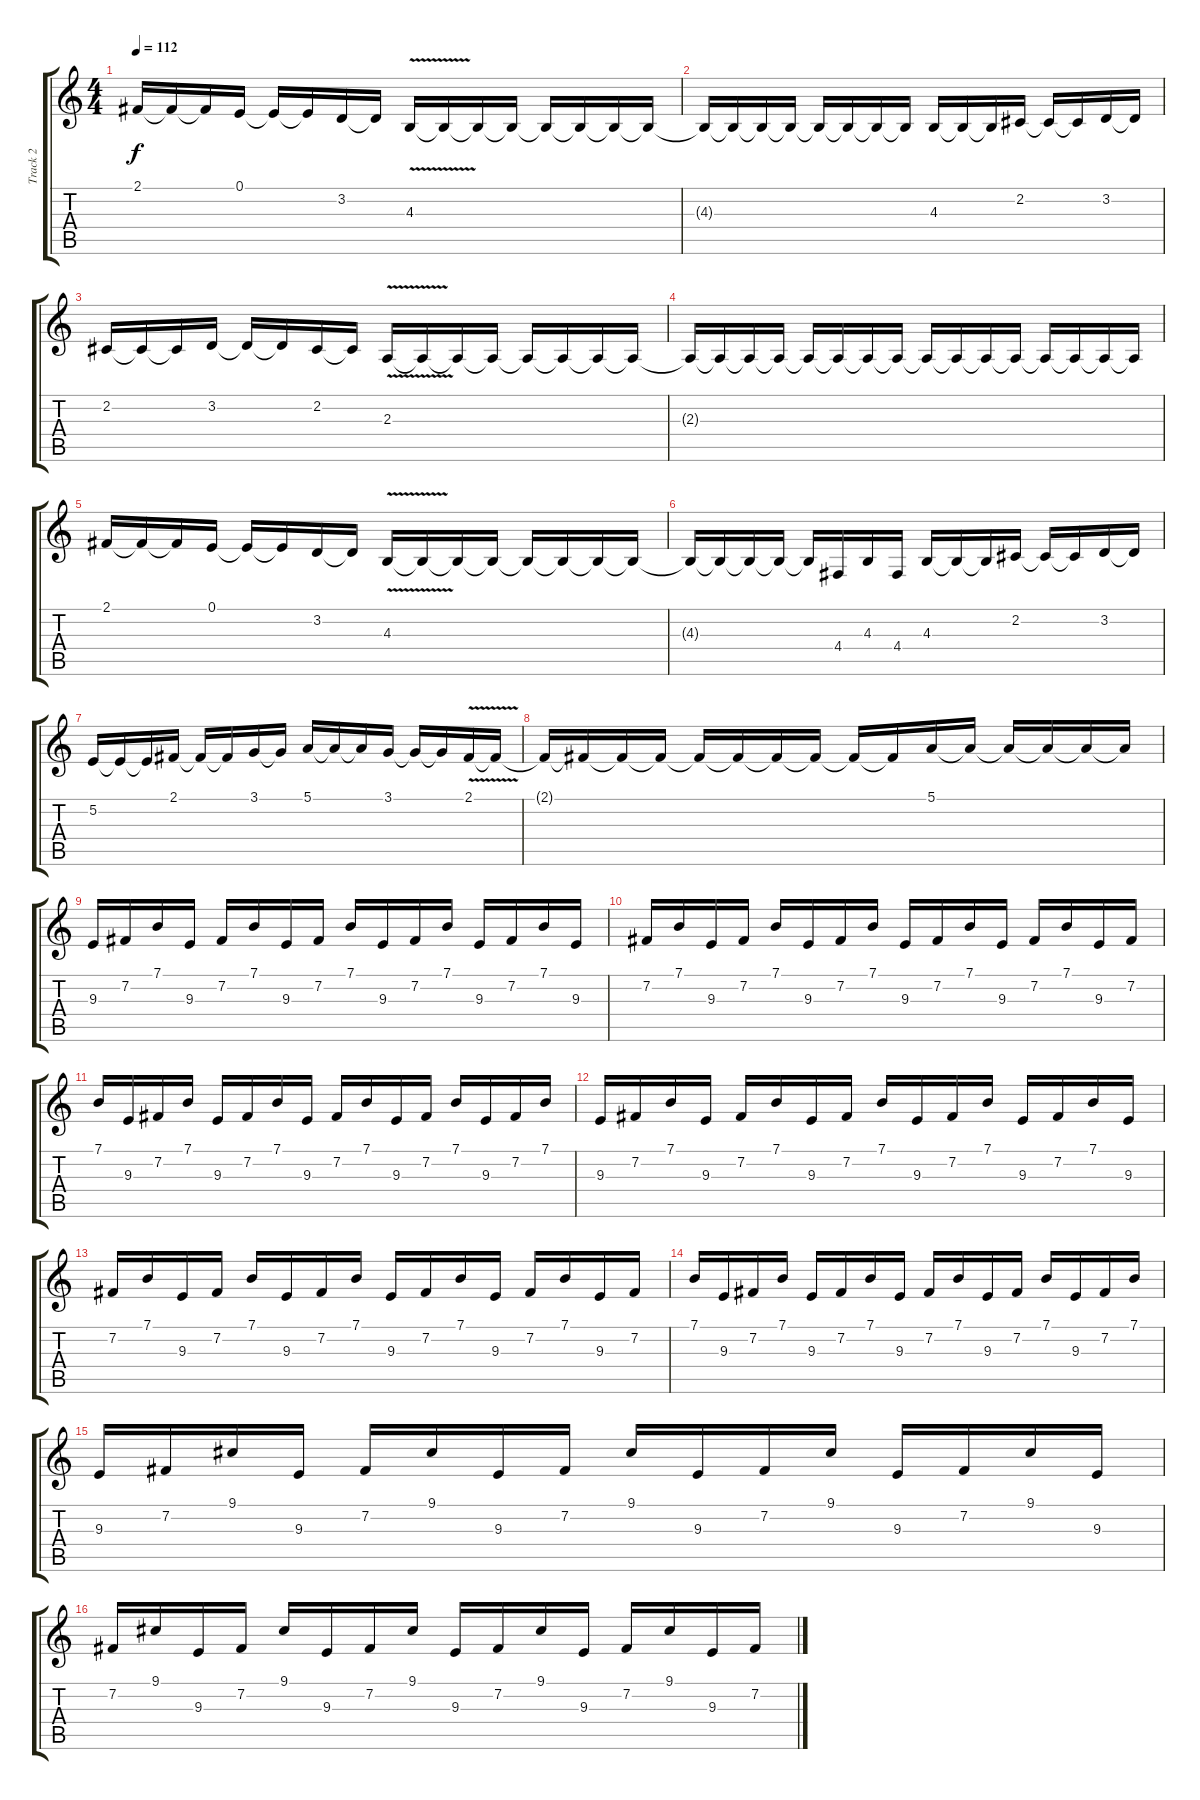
\track ("Track 2" "Track 2") {instrument lead5charang}
\staff {score tabs}
\tuning (E4 B3 G3 D3 A2 E2) {hide}
\ts (4 4)
\tempo 112
\clef g2
\ks c
2.1.16{dy f} 2.1{t}.16 2.1{t}.16 0.1.16 0.1{t}.16 0.1{t}.16 3.2.16 3.2{t}.16 4.3{v}.16 4.3{t}.16 4.3{t}.16 4.3{t}.16 4.3{t}.16 4.3{t}.16 4.3{t}.16 4.3{t}.16 |
4.3{t}.16 4.3{t}.16 4.3{t}.16 4.3{t}.16 4.3{t}.16 4.3{t}.16 4.3{t}.16 4.3{t}.16 4.3.16 4.3{t}.16 4.3{t}.16 2.2.16 2.2{t}.16 2.2{t}.16 3.2.16 3.2{t}.16 |
2.2.16 2.2{t}.16 2.2{t}.16 3.2.16 3.2{t}.16 3.2{t}.16 2.2.16 2.2{t}.16 2.3{v}.16 2.3{t}.16 2.3{t}.16 2.3{t}.16 2.3{t}.16 2.3{t}.16 2.3{t}.16 2.3{t}.16 |
2.3{t}.16 2.3{t}.16 2.3{t}.16 2.3{t}.16 2.3{t}.16 2.3{t}.16 2.3{t}.16 2.3{t}.16 2.3{t}.16 2.3{t}.16 2.3{t}.16 2.3{t}.16 2.3{t}.16 2.3{t}.16 2.3{t}.16 2.3{t}.16 |
2.1.16 2.1{t}.16 2.1{t}.16 0.1.16 0.1{t}.16 0.1{t}.16 3.2.16 3.2{t}.16 4.3{v}.16 4.3{t}.16 4.3{t}.16 4.3{t}.16 4.3{t}.16 4.3{t}.16 4.3{t}.16 4.3{t}.16 |
4.3{t}.16 4.3{t}.16 4.3{t}.16 4.3{t}.16 4.3{t}.16 4.4.16 4.3.16 4.4.16 4.3.16 4.3{t}.16 4.3{t}.16 2.2.16 2.2{t}.16 2.2{t}.16 3.2.16 3.2{t}.16 |
5.2.16 5.2{t}.16 5.2{t}.16 2.1.16 2.1{t}.16 2.1{t}.16 3.1.16 3.1{t}.16 5.1.16 5.1{t}.16 5.1{t}.16 3.1.16 3.1{t}.16 3.1{t}.16 2.1{v}.16 2.1{t}.16 |
2.1{t}.16 2.1{t}.16 2.1{t}.16 2.1{t}.16 2.1{t}.16 2.1{t}.16 2.1{t}.16 2.1{t}.16 2.1{t}.16 2.1{t}.16 5.1.16 5.1{t}.16 5.1{t}.16 5.1{t}.16 5.1{t}.16 5.1{t}.16 |
9.3.16 7.2.16 7.1.16 9.3.16 7.2.16 7.1.16 9.3.16 7.2.16 7.1.16 9.3.16 7.2.16 7.1.16 9.3.16 7.2.16 7.1.16 9.3.16 |
7.2.16 7.1.16 9.3.16 7.2.16 7.1.16 9.3.16 7.2.16 7.1.16 9.3.16 7.2.16 7.1.16 9.3.16 7.2.16 7.1.16 9.3.16 7.2.16 |
7.1.16 9.3.16 7.2.16 7.1.16 9.3.16 7.2.16 7.1.16 9.3.16 7.2.16 7.1.16 9.3.16 7.2.16 7.1.16 9.3.16 7.2.16 7.1.16 |
9.3.16 7.2.16 7.1.16 9.3.16 7.2.16 7.1.16 9.3.16 7.2.16 7.1.16 9.3.16 7.2.16 7.1.16 9.3.16 7.2.16 7.1.16 9.3.16 |
7.2.16 7.1.16 9.3.16 7.2.16 7.1.16 9.3.16 7.2.16 7.1.16 9.3.16 7.2.16 7.1.16 9.3.16 7.2.16 7.1.16 9.3.16 7.2.16 |
7.1.16 9.3.16 7.2.16 7.1.16 9.3.16 7.2.16 7.1.16 9.3.16 7.2.16 7.1.16 9.3.16 7.2.16 7.1.16 9.3.16 7.2.16 7.1.16 |
9.3.16 7.2.16 9.1.16 9.3.16 7.2.16 9.1.16 9.3.16 7.2.16 9.1.16 9.3.16 7.2.16 9.1.16 9.3.16 7.2.16 9.1.16 9.3.16 |
7.2.16 9.1.16 9.3.16 7.2.16 9.1.16 9.3.16 7.2.16 9.1.16 9.3.16 7.2.16 9.1.16 9.3.16 7.2.16 9.1.16 9.3.16 7.2.16
